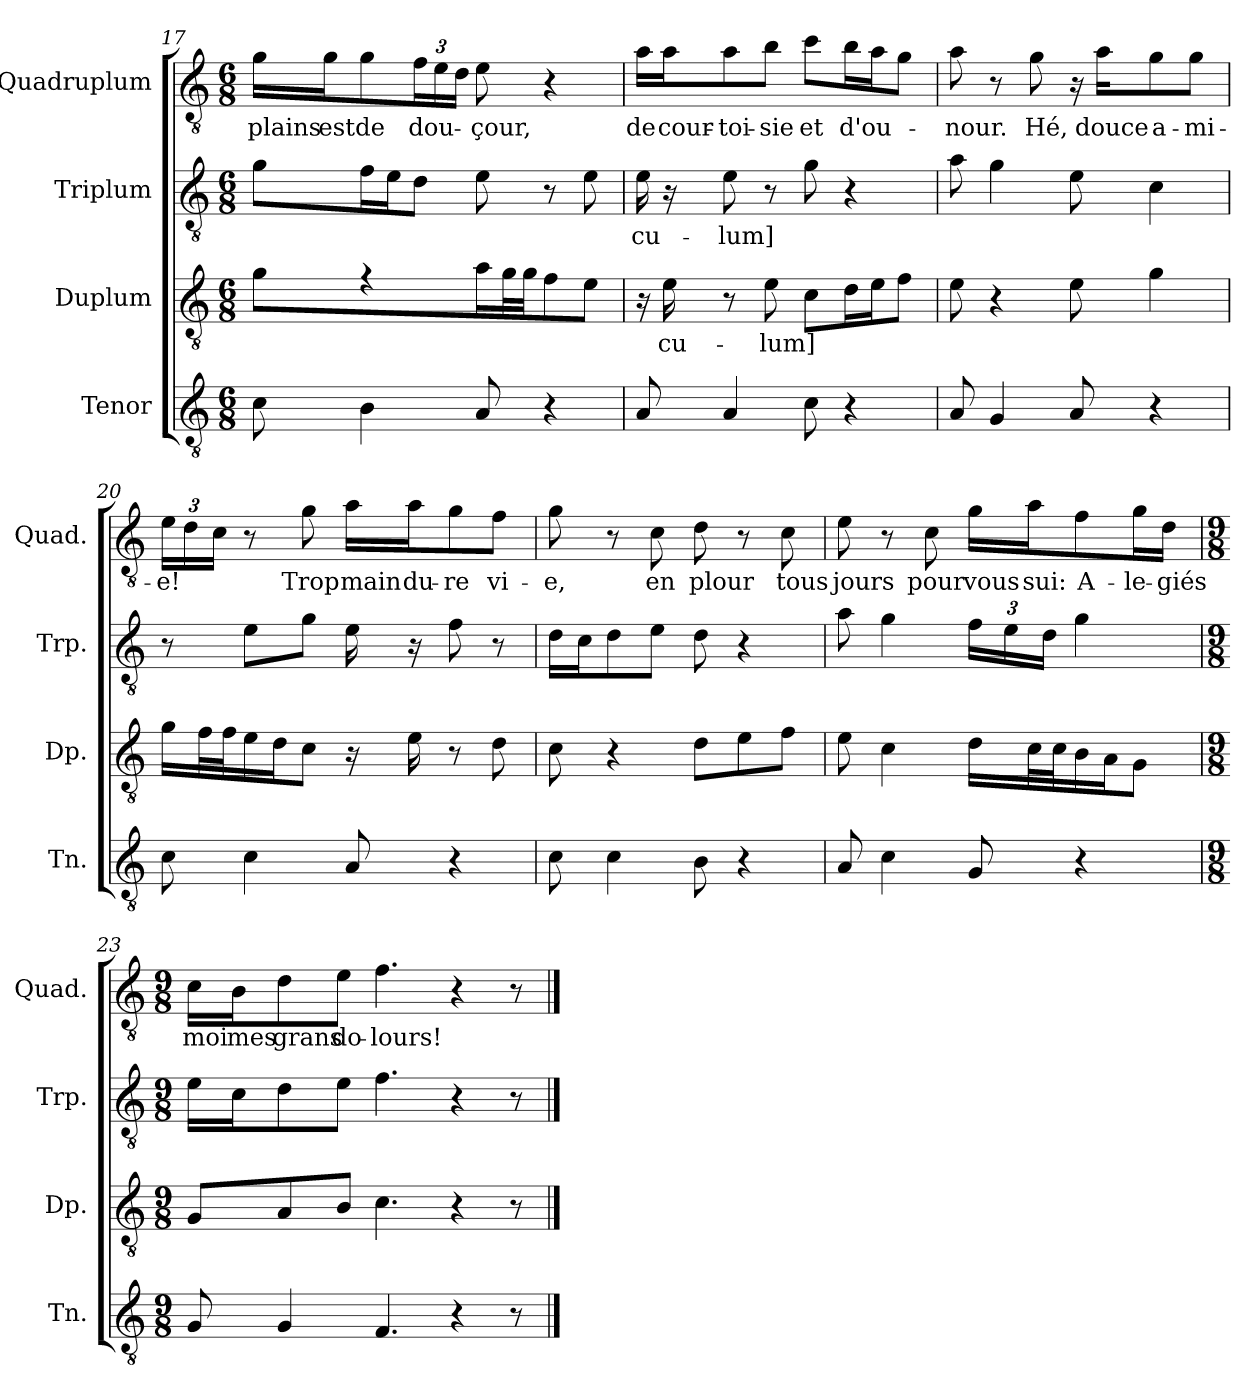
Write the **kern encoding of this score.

**kern	**kern	**text	**kern	**text	**kern	**text
*part4	*part3	*part3	*part2	*part2	*part1	*part1
*staff4	*staff3	*staff3	*staff2	*staff2	*staff1	*staff1
*I"Tenor	*I"Duplum	*	*I"Triplum	*	*I"Quadruplum	*
*I'Tn.	*I'Dp.	*	*I'Trp.	*	*I'Quad.	*
*clefGv2	*clefGv2	*	*clefGv2	*	*clefGv2	*
*k[]	*k[]	*	*k[]	*	*k[]	*
*M6/8	*M6/8	*	*M6/8	*	*M6/8	*
=17	=17	=17	=17	=17	=17	=17
!	!	!	!	!	!	!LO:LY:b
8c\	8g\	.	8g\L	.	16g\LL	plains
!	!	!	!	!	!	!LO:LY:b
.	.	.	.	.	16g\J	est
!	!	!	!	!	!	!LO:LY:b
4B\	4r	.	16f\L	.	8g\	de
.	.	.	16e\J	.	.	.
*	*	*	*	*	*Xbrackettup	*
!	!	!	!	!	!	!LO:LY:b
.	.	.	8d\J	.	24f\L	dou-
.	.	.	.	.	24e\	.
.	.	.	.	.	24d\JJ	.
!	!	!	!	!	!	!LO:LY:b
8A/	16a\LL	.	8e\	.	8e\	-çour,
*	*tremolo	*	*	*	*	*
.	32g\	.	.	.	.	.
.	32g\JJJ	.	.	.	.	.
*	*Xtremolo	*	*	*	*	*
4r	8f\	.	8r	.	4r	.
.	8e\J	.	8e\	.	.	.
=18	=18	=18	=18	=18	=18	=18
!	!	!	!	!LO:LY:b	!	!LO:LY:b
8A/	16r	.	16e\	-cu-	16a\LL	de
!	!	!LO:LY:b	!	!	!	!LO:LY:b
.	16e\	-cu-	16r	.	16a\J	cour-
!	!	!	!	!LO:LY:b	!	!LO:LY:b
4A/	8r	.	8e\	-lum]	8a\	-toi-
!	!	!LO:LY:b	!	!	!	!LO:LY:b
.	8e\	-lum]	8r	.	8b\J	-sie
!	!	!	!	!	!	!LO:LY:b
8c\	8c\L	.	8g\	.	8cc\L	et
!	!	!	!	!	!	!LO:LY:b
4r	16d\L	.	4r	.	16b\L	d'ou-
.	16e\J	.	.	.	16a\J	.
.	8f\J	.	.	.	8g\J	.
!!LO:LB:g=z
=19	=19	=19	=19	=19	=19	=19
!	!	!	!	!	!	!LO:LY:b
8A/	8e\	.	8a\	.	8a\	-nour.
4G/	4r	.	4g\	.	8r	.
!	!	!	!	!	!	!LO:LY:b
.	.	.	.	.	8g\	Hé,
8A/	8e\	.	8e\	.	16r	.
!	!	!	!	!	!	!LO:LY:b
.	.	.	.	.	16a\KL	douce
!	!	!	!	!	!	!LO:LY:b
4r	4g\	.	4c\	.	8g\	a-
!	!	!	!	!	!	!LO:LY:b
.	.	.	.	.	8g\J	-mi-
=20	=20	=20	=20	=20	=20	=20
!	!	!	!	!	!	!LO:LY:b
8c\	16g\LL	.	8r	.	24e\LL	-e!
.	.	.	.	.	24d\	.
*	*tremolo	*	*	*	*	*
.	32f\	.	.	.	.	.
.	.	.	.	.	24c\JJ	.
.	32f\	.	.	.	.	.
*	*Xtremolo	*	*	*	*	*
4c\	16e\	.	8e\L	.	8r	.
.	16d\J	.	.	.	.	.
!	!	!	!	!	!	!LO:LY:b
.	8c\J	.	8g\J	.	8g\	Trop
!	!	!	!	!	!	!LO:LY:b
8A/	16r	.	16e\	.	16a\LL	main
!	!	!	!	!	!	!LO:LY:b
.	16e\	.	16r	.	16a\J	du-
!	!	!	!	!	!	!LO:LY:b
4r	8r	.	8f\	.	8g\	-re
!	!	!	!	!	!	!LO:LY:b
.	8d\	.	8r	.	8f\J	vi-
=21	=21	=21	=21	=21	=21	=21
!	!	!	!	!	!	!LO:LY:b
8c\	8c\	.	16d\LL	.	8g\	-e,
.	.	.	16c\J	.	.	.
4c\	4r	.	8d\	.	8r	.
!	!	!	!	!	!	!LO:LY:b
.	.	.	8e\J	.	8c\	en
!	!	!	!	!	!	!LO:LY:b
8B\	8d\L	.	8d\	.	8d\	plour
4r	8e\	.	4r	.	8r	.
!	!	!	!	!	!	!LO:LY:b
.	8f\J	.	.	.	8c\	tous
!!LO:LB:g=z
=22	=22	=22	=22	=22	=22	=22
!	!	!	!	!	!	!LO:LY:b
8A/	8e\	.	8a\	.	8e\	jours
4c\	4c\	.	4g\	.	8r	.
!	!	!	!	!	!	!LO:LY:b
.	.	.	.	.	8c\	pour
*	*	*	*Xbrackettup	*	*	*
!	!	!	!	!	!	!LO:LY:b
8G/	16d\LL	.	24f\LL	.	16g\LL	vous
.	.	.	24e\	.	.	.
!	!	!	!	!	!	!LO:LY:b
*	*tremolo	*	*	*	*	*
.	32c\	.	.	.	16a\J	sui:
.	.	.	24d\JJ	.	.	.
.	32c\	.	.	.	.	.
*	*Xtremolo	*	*	*	*	*
!	!	!	!	!	!	!LO:LY:b
4r	16B\	.	4g\	.	8f\	A-
.	16A\J	.	.	.	.	.
!	!	!	!	!	!	!LO:LY:b
.	8G\J	.	.	.	16g\L	-le-
!	!	!	!	!	!	!LO:LY:b
.	.	.	.	.	16d\JJ	-giés
=23	=23	=23	=23	=23	=23	=23
*M9/8	*M9/8	*	*M9/8	*	*M9/8	*
!	!	!	!	!	!	!LO:LY:b
8G/	8G/L	.	16e\LL	.	16c\LL	moi
!	!	!	!	!	!	!LO:LY:b
.	.	.	16c\J	.	16B\J	mes
!	!	!	!	!	!	!LO:LY:b
4G/	8A/	.	8d\	.	8d\	grans
!	!	!	!	!	!	!LO:LY:b
.	8B/J	.	8e\J	.	8e\J	do-
!	!	!	!	!	!	!LO:LY:b
4.F/	4.c\	.	4.f\	.	4.f\	-lours!
4r	4r	.	4r	.	4r	.
8r	8r	.	8r	.	8r	.
==	==	==	==	==	==	==
*-	*-	*-	*-	*-	*-	*-
